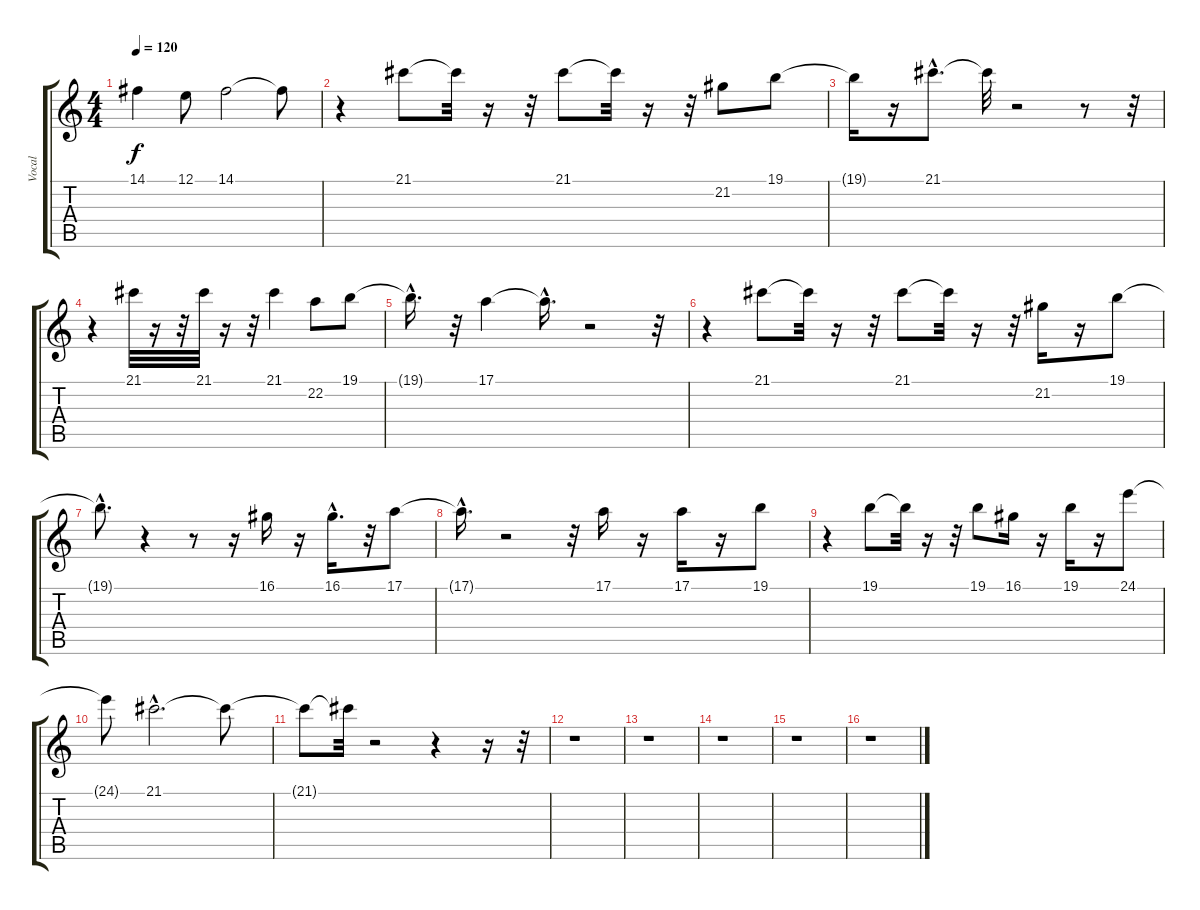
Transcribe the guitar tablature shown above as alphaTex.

\track ("Vocal" "Vocal") {instrument clarinet}
\staff {score tabs}
\tuning (E4 B3 G3 D3 A2 E2) {hide}
\ts (4 4)
\tempo 120
\clef g2
\ks c
14.1.4{dy f} 12.1.8 14.1.2 14.1{t}.8 |
r.4 21.1.8 21.1{t}.32 r.16 r.32 21.1.8 21.1{t}.32 r.16 r.32 21.2.8 19.1.8 |
19.1{t}.16 r.16 21.1{hac}.8{d} 21.1{t}.32 r.2 r.8 r.32 |
r.4 21.1.32 r.16 r.32 21.1.32 r.16 r.32 21.1.4 22.2.8 19.1.8 |
19.1{hac t}.16{d} r.32 17.1.4 17.1{hac t}.16{d} r.2 r.32 |
r.4 21.1.8 21.1{t}.32 r.16 r.32 21.1.8 21.1{t}.32 r.16 r.32 21.2.16 r.16 19.1.8 |
19.1{hac t}.8{d} r.4 r.8 r.16 16.1.16 r.16 16.1{hac}.16{d} r.32 17.1.8 |
17.1{hac t}.16{d} r.2 r.32 17.1.16 r.16 17.1.16 r.16 19.1.8 |
r.4 19.1.8 19.1{t}.32 r.16 r.32 19.1.8 16.1.16 r.16 19.1.16 r.16 24.1.8 |
24.1{t}.8 21.1{hac}.2{d} 21.1{t}.8 |
21.1{t}.8 21.1{t}.32 r.2 r.4 r.16 r.32 |
r.1 |
r.1 |
r.1 |
r.1 |
r.1
